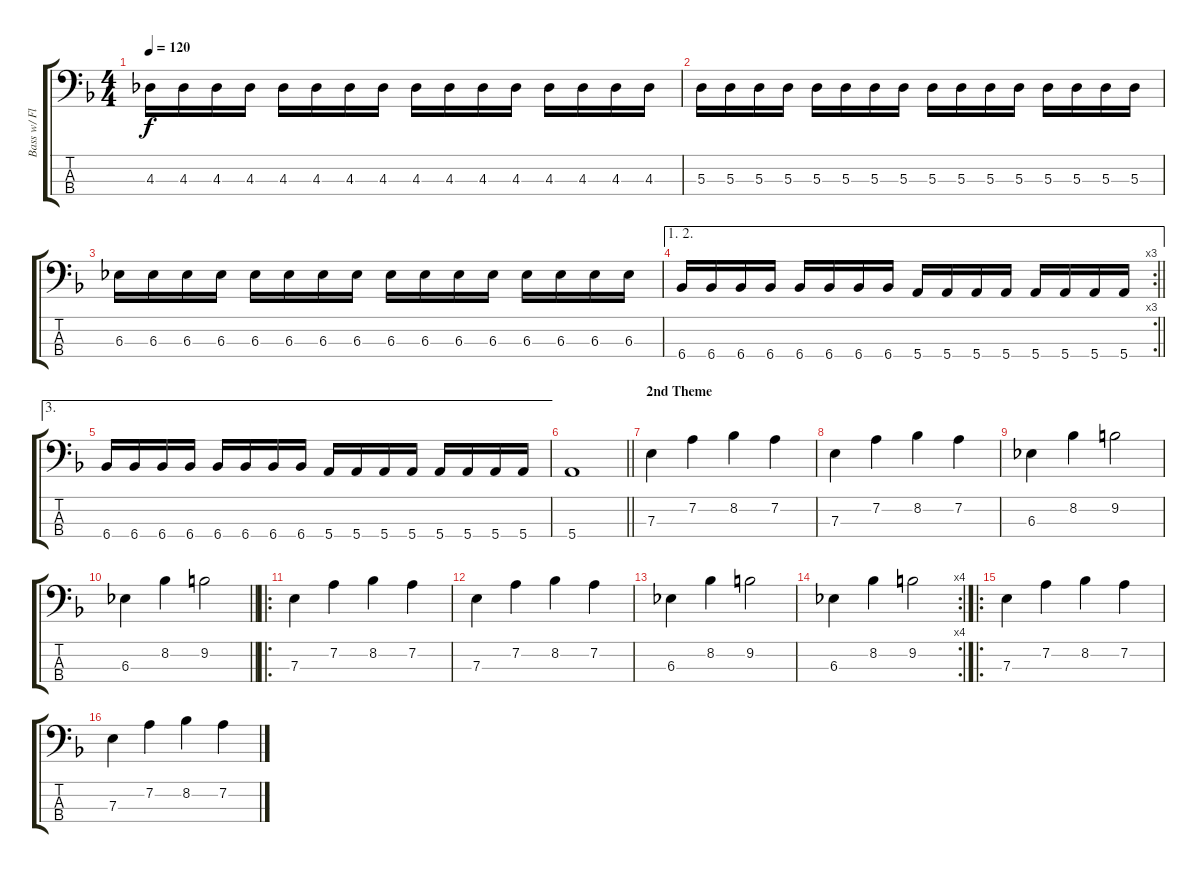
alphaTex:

\track ("Bass w/ Flange" "Bass w/ Fl") {instrument electricbasspick}
\staff {score tabs}
\tuning (G2 D2 A1 E1) {hide}
\ts (4 4)
\tempo 120
\clef f4
\ks dminor
4.3.16{dy f} 4.3.16 4.3.16 4.3.16 4.3.16 4.3.16 4.3.16 4.3.16 4.3.16 4.3.16 4.3.16 4.3.16 4.3.16 4.3.16 4.3.16 4.3.16 |
5.3.16 5.3.16 5.3.16 5.3.16 5.3.16 5.3.16 5.3.16 5.3.16 5.3.16 5.3.16 5.3.16 5.3.16 5.3.16 5.3.16 5.3.16 5.3.16 |
6.3.16 6.3.16 6.3.16 6.3.16 6.3.16 6.3.16 6.3.16 6.3.16 6.3.16 6.3.16 6.3.16 6.3.16 6.3.16 6.3.16 6.3.16 6.3.16 |
\ae (1 2)
\rc 3
\barLineRight lightlight
6.4.16 6.4.16 6.4.16 6.4.16 6.4.16 6.4.16 6.4.16 6.4.16 5.4.16 5.4.16 5.4.16 5.4.16 5.4.16 5.4.16 5.4.16 5.4.16 |
\ae 3
6.4.16 6.4.16 6.4.16 6.4.16 6.4.16 6.4.16 6.4.16 6.4.16 5.4.16 5.4.16 5.4.16 5.4.16 5.4.16 5.4.16 5.4.16 5.4.16 |
\barLineRight lightlight
5.4.1 |
\section ("" "2nd Theme")
7.3.4 7.2.4 8.2.4 7.2.4 |
7.3.4 7.2.4 8.2.4 7.2.4 |
6.3.4 8.2.4 9.2.2 |
\barLineRight lightlight
6.3.4 8.2.4 9.2.2 |
\ro
7.3.4 7.2.4 8.2.4 7.2.4 |
7.3.4 7.2.4 8.2.4 7.2.4 |
6.3.4 8.2.4 9.2.2 |
\rc 4
6.3.4 8.2.4 9.2.2 |
\ro
7.3.4 7.2.4 8.2.4 7.2.4 |
7.3.4 7.2.4 8.2.4 7.2.4
